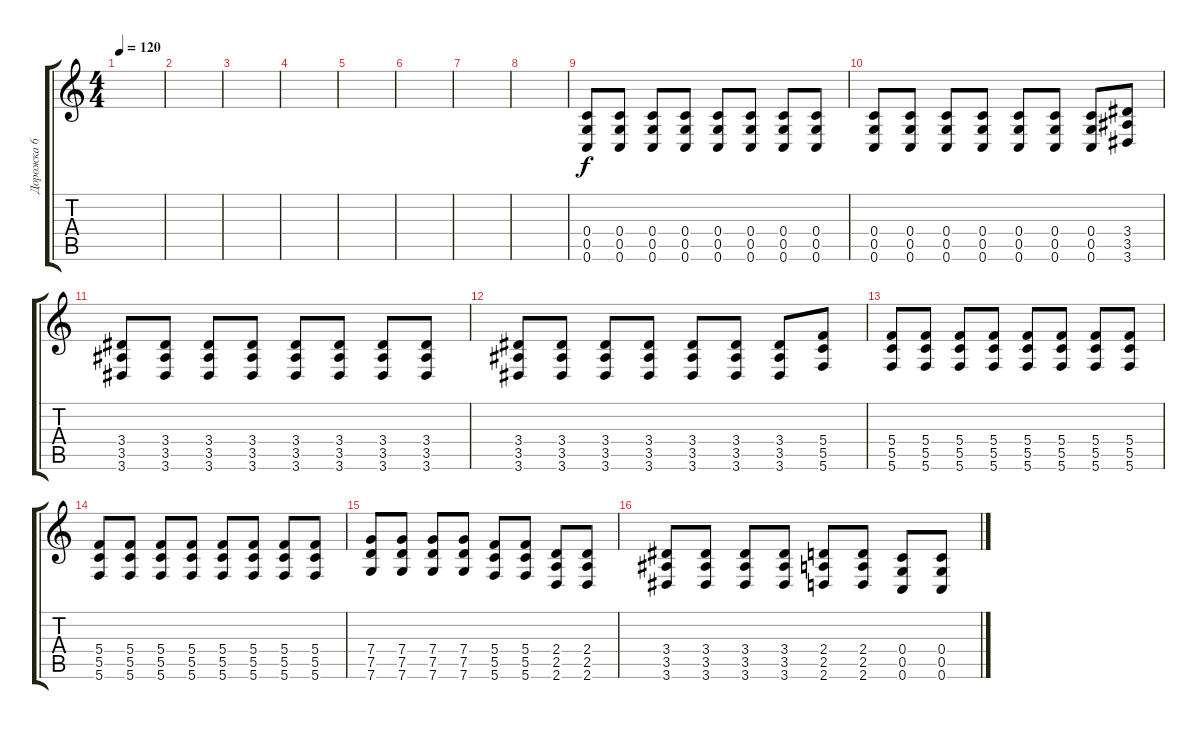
\track ("Дорожка 6" "Дорожка 6") {instrument overdrivenguitar}
\staff {score tabs}
\tuning (D4 A3 F3 C3 G2 C2) {hide}
\ts (4 4)
\tempo 120
\clef g2
\ks c
|
|
|
|
|
|
|
|
(0.4 0.5 0.6).8 (0.4 0.5 0.6).8 (0.4 0.5 0.6).8 (0.4 0.5 0.6).8 (0.4 0.5 0.6).8 (0.4 0.5 0.6).8 (0.4 0.5 0.6).8 (0.4 0.5 0.6).8 |
(0.4 0.5 0.6).8 (0.4 0.5 0.6).8 (0.4 0.5 0.6).8 (0.4 0.5 0.6).8 (0.4 0.5 0.6).8 (0.4 0.5 0.6).8 (0.4 0.5 0.6).8 (3.4 3.5 3.6).8 |
(3.4 3.5 3.6).8 (3.4 3.5 3.6).8 (3.4 3.5 3.6).8 (3.4 3.5 3.6).8 (3.4 3.5 3.6).8 (3.4 3.5 3.6).8 (3.4 3.5 3.6).8 (3.4 3.5 3.6).8 |
(3.4 3.5 3.6).8 (3.4 3.5 3.6).8 (3.4 3.5 3.6).8 (3.4 3.5 3.6).8 (3.4 3.5 3.6).8 (3.4 3.5 3.6).8 (3.4 3.5 3.6).8 (5.4 5.5 5.6).8 |
(5.4 5.5 5.6).8 (5.4 5.5 5.6).8 (5.4 5.5 5.6).8 (5.4 5.5 5.6).8 (5.4 5.5 5.6).8 (5.4 5.5 5.6).8 (5.4 5.5 5.6).8 (5.4 5.5 5.6).8 |
(5.4 5.5 5.6).8 (5.4 5.5 5.6).8 (5.4 5.5 5.6).8 (5.4 5.5 5.6).8 (5.4 5.5 5.6).8 (5.4 5.5 5.6).8 (5.4 5.5 5.6).8 (5.4 5.5 5.6).8 |
(7.4 7.5 7.6).8 (7.4 7.5 7.6).8 (7.4 7.5 7.6).8 (7.4 7.5 7.6).8 (5.4 5.5 5.6).8 (5.4 5.5 5.6).8 (2.4 2.5 2.6).8 (2.4 2.5 2.6).8 |
(3.4 3.5 3.6).8 (3.4 3.5 3.6).8 (3.4 3.5 3.6).8 (3.4 3.5 3.6).8 (2.4 2.5 2.6).8 (2.4 2.5 2.6).8 (0.4 0.5 0.6).8 (0.4 0.5 0.6).8
